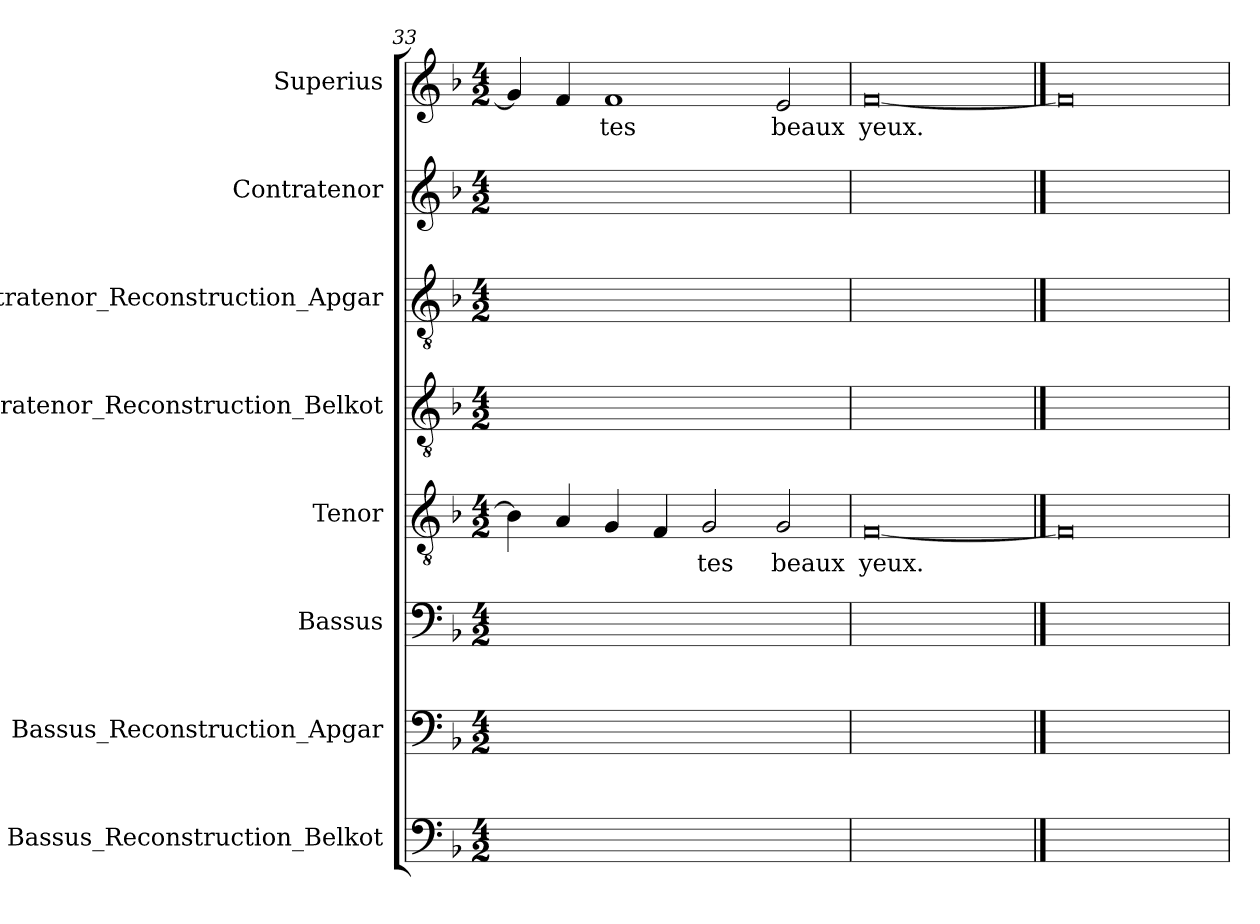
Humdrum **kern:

**kern	**kern	**kern	**kern	**text	**kern	**kern	**kern	**kern	**text
*part8	*part7	*part6	*part5	*part5	*part4	*part3	*part2	*part1	*part1
*staff8	*staff7	*staff6	*staff5	*staff5	*staff4	*staff3	*staff2	*staff1	*staff1
*I"Bassus_Reconstruction_Belkot	*I"Bassus_Reconstruction_Apgar	*I"Bassus	*I"Tenor	*	*I"Contratenor_Reconstruction_Belkot	*I"Contratenor_Reconstruction_Apgar	*I"Contratenor	*I"Superius	*
*	*	*	*I'T	*	*	*	*	*	*
*clefF4	*clefF4	*clefF4	*clefGv2	*	*clefGv2	*clefGv2	*clefG2	*clefG2	*
*k[b-]	*k[b-]	*k[b-]	*k[b-]	*	*k[b-]	*k[b-]	*k[b-]	*k[b-]	*
*M4/2	*M4/2	*M4/2	*M4/2	*	*M4/2	*M4/2	*M4/2	*M4/2	*
=33	=33	=33	=33	=33	=33	=33	=33	=33	=33
0ryy	0ryy	0ryy	4Bn]	.	0ryy	0ryy	0ryy	4g]	.
.	.	.	4A	.	.	.	.	4f	.
.	.	.	4G	.	.	.	.	1f	-tes
.	.	.	4F	.	.	.	.	.	.
.	.	.	2G	-tes	.	.	.	.	.
.	.	.	2G	-beaux	.	.	.	2e	-beaux
=34	=34	=34	=34	=34	=34	=34	=34	=34	=34
0ryy	0ryy	0ryy	[0F	-yeux.	0ryy	0ryy	0ryy	[0f	-yeux.
==35	==35	==35	==35	==35	==35	==35	==35	==35	==35
0ryy	0ryy	0ryy	0F]	.	0ryy	0ryy	0ryy	0f]	.
=	=	=	=	=	=	=	=	=	=
*-	*-	*-	*-	*-	*-	*-	*-	*-	*-
